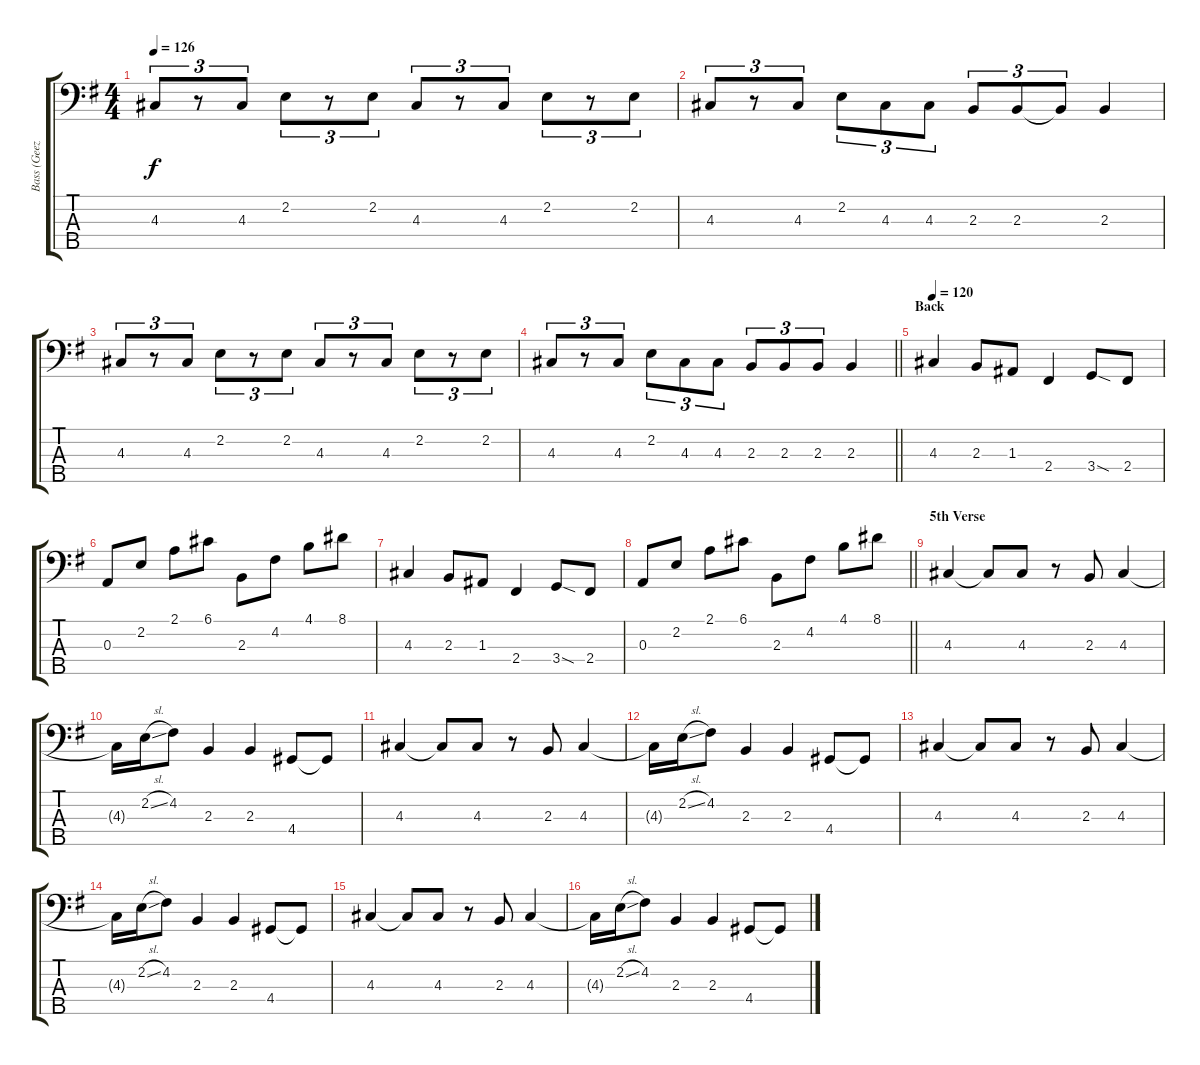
\track ("Bass (Geeze Butler)" "Bass (Geez") {instrument electricbassfinger}
\staff {score tabs}
\tuning (G2 D2 A1 E1 B0) {hide}
\ts (4 4)
\tempo 126
\clef f4
\ks g
4.3.8{tu (3 2) dy f} r.8{tu (3 2)} 4.3.8{tu (3 2)} 2.2.8{tu (3 2)} r.8{tu (3 2)} 2.2.8{tu (3 2)} 4.3.8{tu (3 2)} r.8{tu (3 2)} 4.3.8{tu (3 2)} 2.2.8{tu (3 2)} r.8{tu (3 2)} 2.2.8{tu (3 2)} |
4.3.8{tu (3 2)} r.8{tu (3 2)} 4.3.8{tu (3 2)} 2.2.8{tu (3 2)} 4.3.8{tu (3 2)} 4.3.8{tu (3 2)} 2.3.8{tu (3 2)} 2.3.8{tu (3 2)} 2.3{t}.8{tu (3 2)} 2.3.4 |
4.3.8{tu (3 2)} r.8{tu (3 2)} 4.3.8{tu (3 2)} 2.2.8{tu (3 2)} r.8{tu (3 2)} 2.2.8{tu (3 2)} 4.3.8{tu (3 2)} r.8{tu (3 2)} 4.3.8{tu (3 2)} 2.2.8{tu (3 2)} r.8{tu (3 2)} 2.2.8{tu (3 2)} |
\barLineRight lightlight
4.3.8{tu (3 2)} r.8{tu (3 2)} 4.3.8{tu (3 2)} 2.2.8{tu (3 2)} 4.3.8{tu (3 2)} 4.3.8{tu (3 2)} 2.3.8{tu (3 2)} 2.3.8{tu (3 2)} 2.3.8{tu (3 2)} 2.3.4 |
\section ("" "Back")
\tempo 120
4.3.4 2.3.8 1.3.8 2.4.4 3.4{sod}.8 2.4.8 |
0.3.8 2.2.8 2.1.8 6.1.8 2.3.8 4.2.8 4.1.8 8.1.8 |
4.3.4 2.3.8 1.3.8 2.4.4 3.4{sod}.8 2.4.8 |
\barLineRight lightlight
0.3.8 2.2.8 2.1.8 6.1.8 2.3.8 4.2.8 4.1.8 8.1.8 |
\section ("" "5th Verse")
4.3.4 4.3{t}.8 4.3.8 r.8 2.3.8 4.3.4 |
4.3{t}.16 2.2{sl}.16 4.2.8 2.3.4 2.3.4 4.4.8 4.4{t}.8 |
4.3.4 4.3{t}.8 4.3.8 r.8 2.3.8 4.3.4 |
4.3{t}.16 2.2{sl}.16 4.2.8 2.3.4 2.3.4 4.4.8 4.4{t}.8 |
4.3.4 4.3{t}.8 4.3.8 r.8 2.3.8 4.3.4 |
4.3{t}.16 2.2{sl}.16 4.2.8 2.3.4 2.3.4 4.4.8 4.4{t}.8 |
4.3.4 4.3{t}.8 4.3.8 r.8 2.3.8 4.3.4 |
4.3{t}.16 2.2{sl}.16 4.2.8 2.3.4 2.3.4 4.4.8 4.4{t}.8
